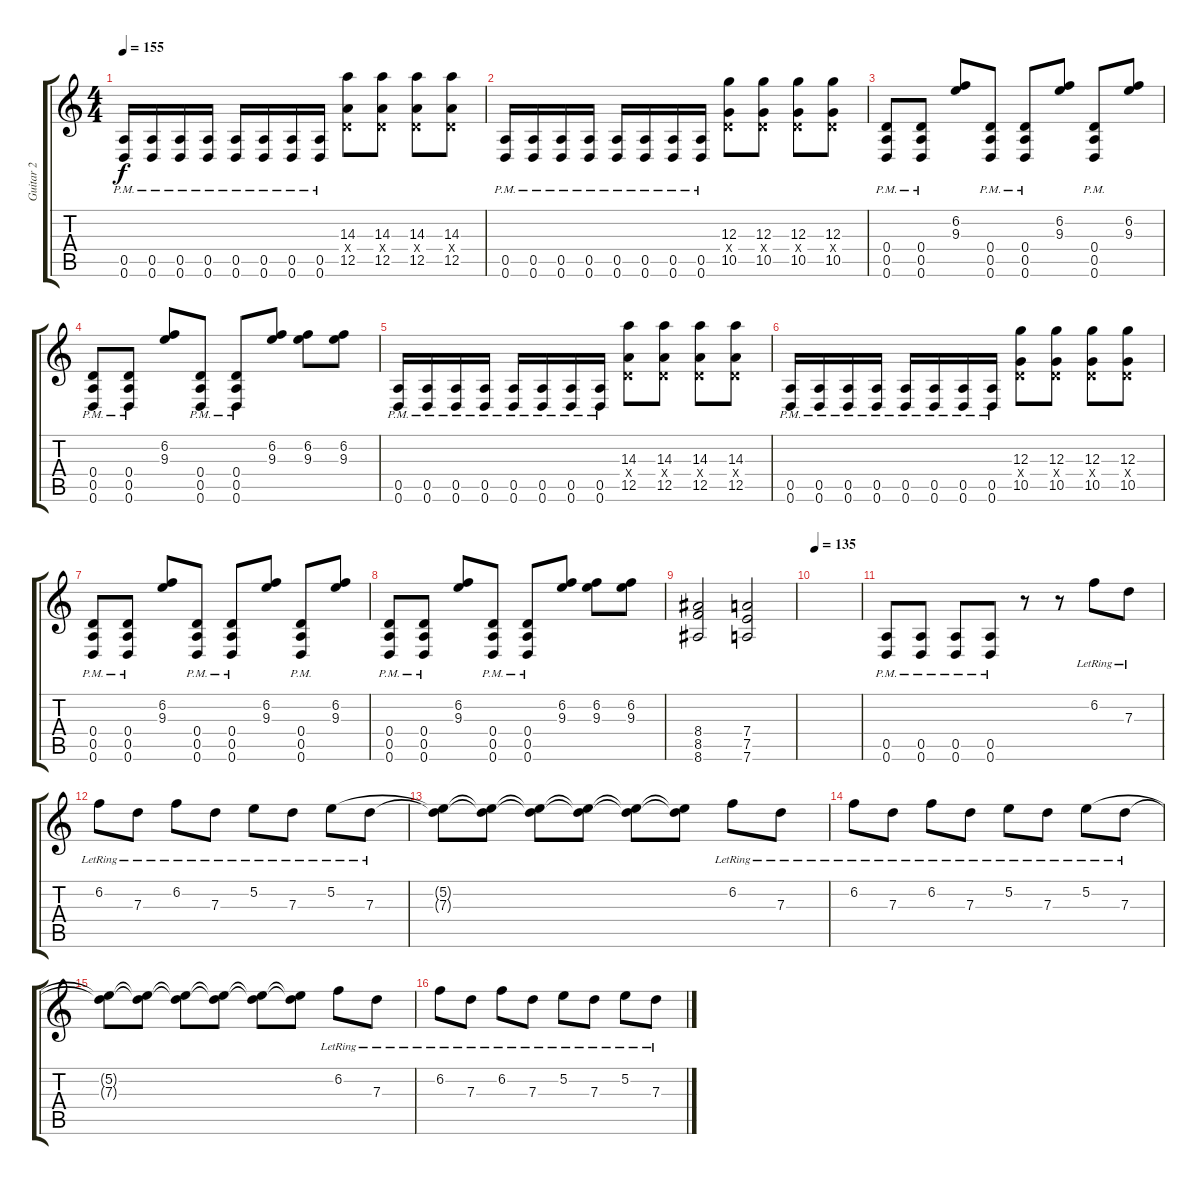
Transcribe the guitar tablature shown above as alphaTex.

\track ("Guitar 2" "Guitar 2") {instrument distortionguitar}
\staff {score tabs}
\tuning (E4 B3 G3 D3 A2 D2) {hide}
\ts (4 4)
\tempo 155
\clef g2
\ks c
(0.5{pm} 0.6{pm}).16{dy f} (0.5{pm} 0.6{pm}).16 (0.5{pm} 0.6{pm}).16 (0.5{pm} 0.6{pm}).16 (0.5{pm} 0.6{pm}).16 (0.5{pm} 0.6{pm}).16 (0.5{pm} 0.6{pm}).16 (0.5{pm} 0.6{pm}).16 (14.3 0.4{x} 12.5).8 (14.3 0.4{x} 12.5).8 (14.3 0.4{x} 12.5).8 (14.3 0.4{x} 12.5).8 |
(0.5{pm} 0.6{pm}).16 (0.5{pm} 0.6{pm}).16 (0.5{pm} 0.6{pm}).16 (0.5{pm} 0.6{pm}).16 (0.5{pm} 0.6{pm}).16 (0.5{pm} 0.6{pm}).16 (0.5{pm} 0.6{pm}).16 (0.5{pm} 0.6{pm}).16 (12.3 0.4{x} 10.5).8 (12.3 0.4{x} 10.5).8 (12.3 0.4{x} 10.5).8 (12.3 0.4{x} 10.5).8 |
(0.4{pm} 0.5{pm} 0.6{pm}).8 (0.4{pm} 0.5{pm} 0.6{pm}).8 (6.2 9.3).8 (0.4{pm} 0.5{pm} 0.6{pm}).8 (0.4{pm} 0.5{pm} 0.6{pm}).8 (6.2 9.3).8 (0.4{pm} 0.5{pm} 0.6{pm}).8 (6.2 9.3).8 |
(0.4{pm} 0.5{pm} 0.6{pm}).8 (0.4{pm} 0.5{pm} 0.6{pm}).8 (6.2 9.3).8 (0.4{pm} 0.5{pm} 0.6{pm}).8 (0.4{pm} 0.5{pm} 0.6{pm}).8 (6.2 9.3).8 (6.2 9.3).8 (6.2 9.3).8 |
(0.5{pm} 0.6{pm}).16 (0.5{pm} 0.6{pm}).16 (0.5{pm} 0.6{pm}).16 (0.5{pm} 0.6{pm}).16 (0.5{pm} 0.6{pm}).16 (0.5{pm} 0.6{pm}).16 (0.5{pm} 0.6{pm}).16 (0.5{pm} 0.6{pm}).16 (14.3 0.4{x} 12.5).8 (14.3 0.4{x} 12.5).8 (14.3 0.4{x} 12.5).8 (14.3 0.4{x} 12.5).8 |
(0.5{pm} 0.6{pm}).16 (0.5{pm} 0.6{pm}).16 (0.5{pm} 0.6{pm}).16 (0.5{pm} 0.6{pm}).16 (0.5{pm} 0.6{pm}).16 (0.5{pm} 0.6{pm}).16 (0.5{pm} 0.6{pm}).16 (0.5{pm} 0.6{pm}).16 (12.3 0.4{x} 10.5).8 (12.3 0.4{x} 10.5).8 (12.3 0.4{x} 10.5).8 (12.3 0.4{x} 10.5).8 |
(0.4{pm} 0.5{pm} 0.6{pm}).8 (0.4{pm} 0.5{pm} 0.6{pm}).8 (6.2 9.3).8 (0.4{pm} 0.5{pm} 0.6{pm}).8 (0.4{pm} 0.5{pm} 0.6{pm}).8 (6.2 9.3).8 (0.4{pm} 0.5{pm} 0.6{pm}).8 (6.2 9.3).8 |
(0.4{pm} 0.5{pm} 0.6{pm}).8 (0.4{pm} 0.5{pm} 0.6{pm}).8 (6.2 9.3).8 (0.4{pm} 0.5{pm} 0.6{pm}).8 (0.4{pm} 0.5{pm} 0.6{pm}).8 (6.2 9.3).8 (6.2 9.3).8 (6.2 9.3).8 |
(8.4 8.5 8.6).2 (7.4 7.5 7.6).2 |
\tempo 135
|
(0.5{pm} 0.6{pm}).8 (0.5{pm} 0.6{pm}).8 (0.5{pm} 0.6{pm}).8 (0.5{pm} 0.6{pm}).8 r.8 r.8 6.2{lr}.8 7.3{lr}.8 |
6.2{lr}.8 7.3{lr}.8 6.2{lr}.8 7.3{lr}.8 5.2{lr}.8 7.3{lr}.8 5.2{lr}.8 7.3{lr}.8 |
(5.2{t} 7.3{t}).8 (5.2{t} 7.3{t}).8 (5.2{t} 7.3{t}).8 (5.2{t} 7.3{t}).8 (5.2{t} 7.3{t}).8 (5.2{t} 7.3{t}).8 6.2{lr}.8 7.3{lr}.8 |
6.2{lr}.8 7.3{lr}.8 6.2{lr}.8 7.3{lr}.8 5.2{lr}.8 7.3{lr}.8 5.2{lr}.8 7.3{lr}.8 |
(5.2{t} 7.3{t}).8 (5.2{t} 7.3{t}).8 (5.2{t} 7.3{t}).8 (5.2{t} 7.3{t}).8 (5.2{t} 7.3{t}).8 (5.2{t} 7.3{t}).8 6.2{lr}.8 7.3{lr}.8 |
6.2{lr}.8 7.3{lr}.8 6.2{lr}.8 7.3{lr}.8 5.2{lr}.8 7.3{lr}.8 5.2{lr}.8 7.3{lr}.8
